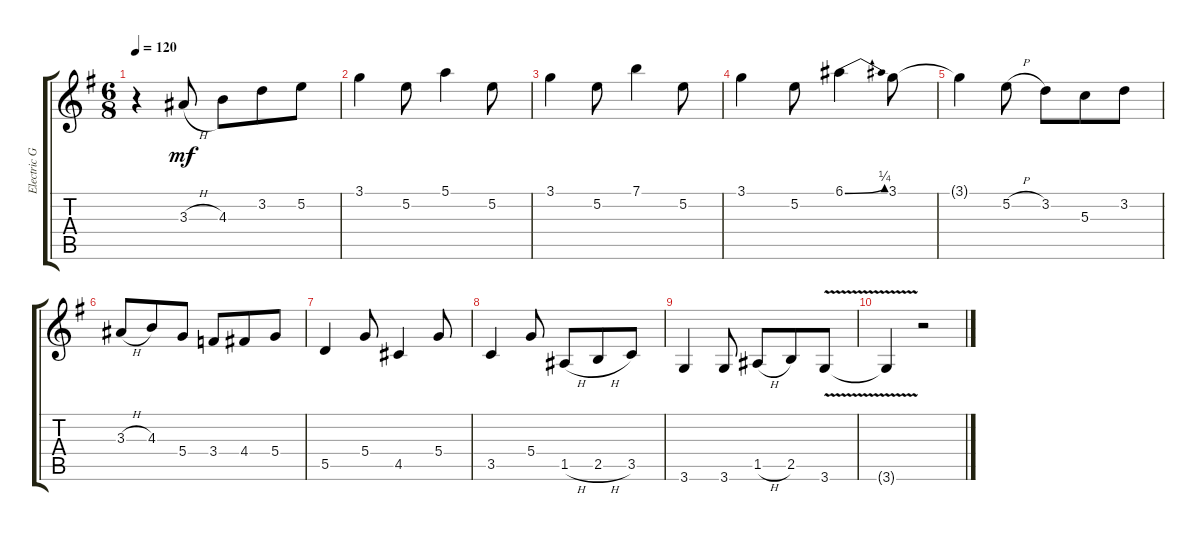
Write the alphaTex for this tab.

\track ("Electric Guitar" "Electric G") {instrument electricguitarclean}
\staff {score tabs}
\tuning (E4 B3 G3 D3 A2 E2) {hide}
\ts (6 8)
\tempo 120
\clef g2
\ks g
r.4{dy mf instrument electricguitarclean} 3.3{h}.8 4.3.8 3.2.8 5.2.8 |
3.1.4 5.2.8 5.1.4 5.2.8 |
3.1.4 5.2.8 7.1.4 5.2.8 |
3.1.4 5.2.8 6.1{be (bend 0 0 60 1)}.4 3.1.8 |
3.1{t}.4 5.2{h}.8 3.2.8 5.3.8 3.2.8 |
3.3{h}.8 4.3.8 5.4.8 3.4.8 4.4.8 5.4.8 |
5.5.4 5.4.8 4.5.4 5.4.8 |
3.5.4 5.4.8 1.5{h}.8 2.5{h}.8 3.5.8 |
3.6.4 3.6.8 1.5{h}.8 2.5.8 3.6{v}.8 |
3.6{v t}.4 r.2
